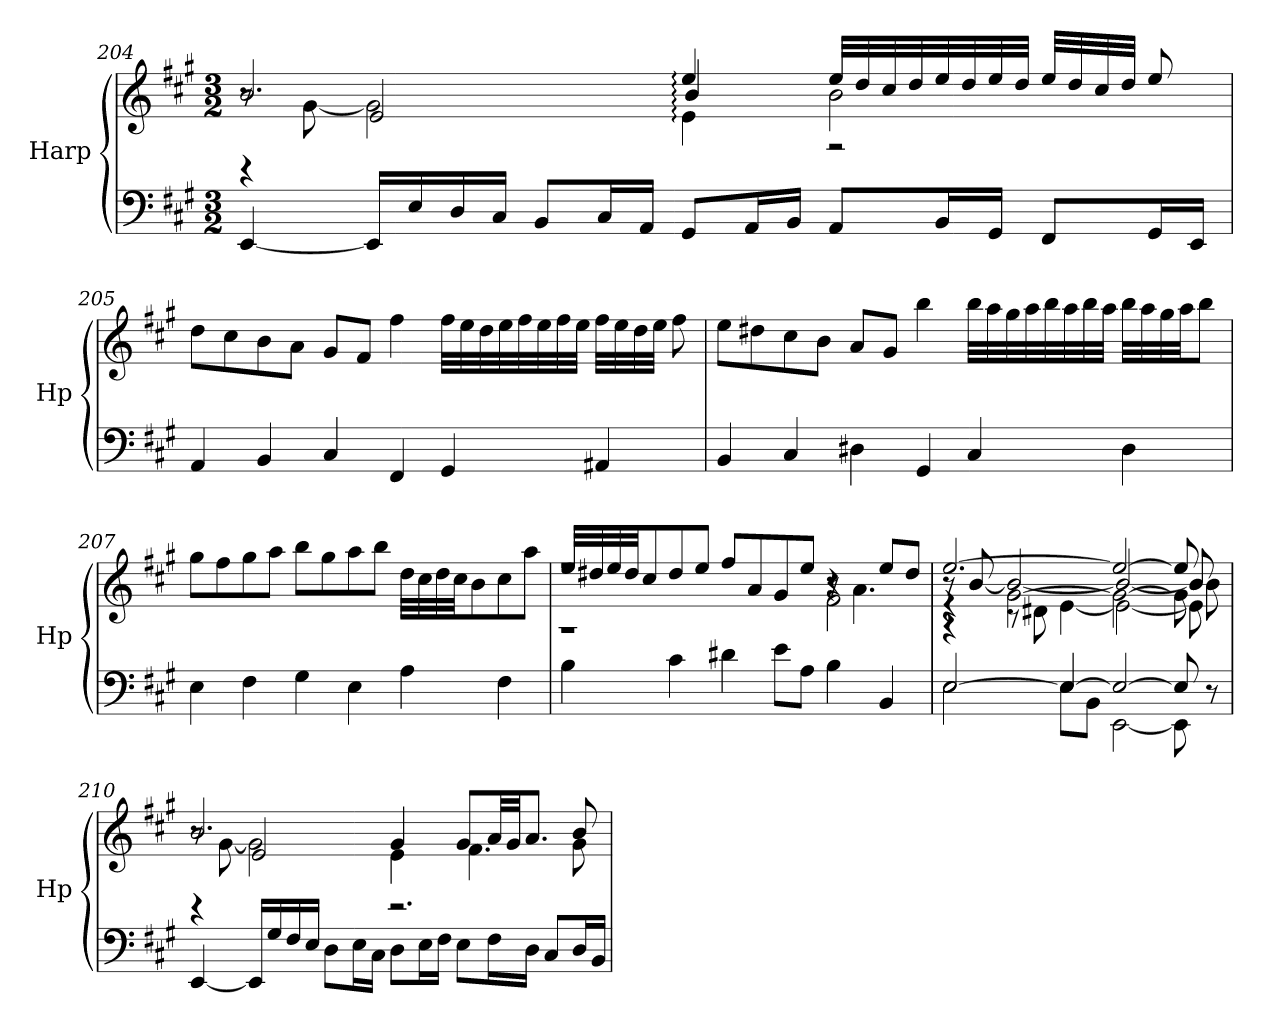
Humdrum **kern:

**kern	**kern
*part1	*part1
*staff2	*staff1
*I"Harp	*
*I'Hp	*
!!LO:LB:g=z
*clefF4	*clefG2
*k[f#c#g#]	*k[f#c#g#]
*M3/2	*M3/2
=204	=204
*	*^
*	*	*^
[4EE/	2.b/	8r	4rBB
.	.	[8g#\	.
16EE/LL]	.	2g#\]	2e/
16E/	.	.	.
16D/	.	.	.
16C#/JJ	.	.	.
8BB/L	.	.	.
16C#/L	.	.	.
16AA/JJ	.	.	.
8GG#/L	4ee:/	4b:/	4e:\
16AA/L	.	.	.
16BB/JJ	.	.	.
8AA/L	32ee/LLL	2b\	2rF
.	32dd/	.	.
.	32cc#/	.	.
.	32dd/	.	.
16BB/L	32ee/	.	.
.	32dd/	.	.
16GG#/JJ	32ee/	.	.
.	32dd/JJJ	.	.
8FF#/L	32ee/LLL	.	.
.	32dd/	.	.
.	32cc#/	.	.
.	32dd/JJJ	.	.
16GG#/L	8ee/	.	.
16EE/JJ	.	.	.
*	*v	*v	*v
!!LO:LB:g=z
=205	=205
4AA/	8dd\L
.	8cc#\
4BB/	8b\
.	8a\J
4C#/	8g#/L
.	8f#/J
4FF#/	4ff#\
4GG#/	32ff#\LLL
.	32ee\
.	32dd\
.	32ee\
.	32ff#\
.	32ee\
.	32ff#\
.	32ee\JJJ
4AA#X/	32ff#\LLL
.	32ee\
.	32dd\
.	32ee\JJJ
.	8ff#\
!!LO:LB:g=z
=206	=206
4BB/	8ee\L
.	8dd#X\
4C#/	8cc#\
.	8b\J
4D#X\	8a/L
.	8g#/J
4GG#/	4bb\
4C#/	32bb\LLL
.	32aa\
.	32gg#\
.	32aa\
.	32bb\
.	32aa\
.	32bb\
.	32aa\JJJ
4D#\	32bb\LLL
.	32aa\
.	32gg#\
.	32aa\JJ
.	8bb\J
=207	=207
4E\	8gg#\L
.	8ff#\
4F#\	8gg#\
.	8aa\J
4G#\	8bb\L
.	8gg#\
4E\	8aa\
.	8bb\J
4A\	32dd\LLL
.	32cc#\
.	32dd\
.	32cc#\JJ
.	8b\
4F#\	8cc#\
.	8aa\J
!!LO:LB:g=z
=208	=208
*	*^
*	*	*^
4B\	32ee/LLL	1rff	1rA
.	32dd#X/	.	.
.	32ee/	.	.
.	32dd#/JJ	.	.
.	8cc#/	.	.
4c#\	8dd#/	.	.
.	8ee/J	.	.
4d#X\	8ff#/L	.	.
.	8a/	.	.
8e\L	8g#/	.	.
8A\J	8ee/J	.	.
4B\	4r	8r	2f#\
.	.	4.a\	.
4BB/	8ee/L	.	.
.	8dd#/J	.	.
=209	=209	=209	=209
*^	*	*	*^
[2E/	2E\	[2.ee/	8r	4rA	4re
.	.	.	[8b/	.	.
.	.	.	2b/_	[2g#\	8rc
.	.	.	.	.	8d#X\
4E/_	8E\L	.	.	.	[4e\
.	8BB\J	.	.	.	.
2E/_	[2EE\	2ee/_	2b/_	2g#\_	2e\_
8E/]	8EE\]	8ee/]	8b/]	8g#\]	8e\]
8r	8ryy	8b\	8ryy	8ryy	8ryy
*v	*v	*	*	*	*
*	*	*	*v	*v
!!LO:LB:g=z
=210	=210	=210	=210
[4EE/	2.b/	8r	4rBB
.	.	[8g#\	.
16EE/LL]	.	2g#\]	2e/
16G#/	.	.	.
16F#/	.	.	.
16E/JJ	.	.	.
8D\L	.	.	.
16E\L	.	.	.
16C#\JJ	.	.	.
8D\L	4g#/	4e\	2.rBB
16E\L	.	.	.
16F#\JJ	.	.	.
8E\L	8g#/L	4.f#\	.
16F#\L	32a/LL	.	.
.	32g#/JJ	.	.
16D\JJ	8.a/J	.	.
8C#/L	.	.	.
16D/L	8b/	8g#\	.
16BB/JJ	.	.	.
*	*v	*v	*v
=	=
*-	*-
